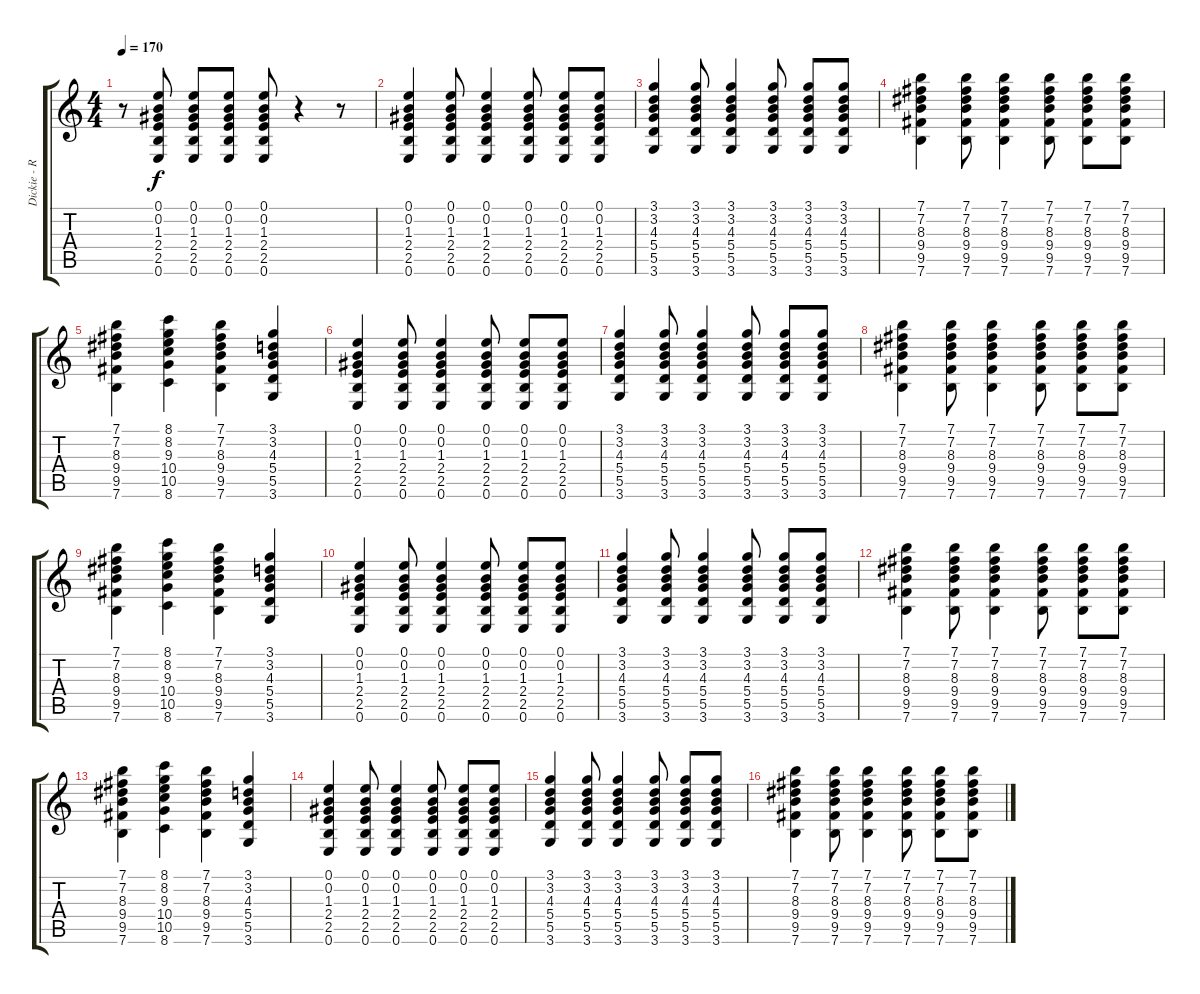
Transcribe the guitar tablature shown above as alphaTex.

\track ("Dickie - Rythm" "Dickie - R") {instrument electricguitarclean}
\staff {score tabs}
\tuning (E4 B3 G3 D3 A2 E2) {hide}
\ts (4 4)
\tempo 170
\clef g2
\ks c
r.8{dy f} (0.1 0.2 1.3 2.4 2.5 0.6).8 (0.1 0.2 1.3 2.4 2.5 0.6).8 (0.1 0.2 1.3 2.4 2.5 0.6).8 (0.1 0.2 1.3 2.4 2.5 0.6).8 r.4 r.8 |
(0.1 0.2 1.3 2.4 2.5 0.6).4 (0.1 0.2 1.3 2.4 2.5 0.6).8 (0.1 0.2 1.3 2.4 2.5 0.6).4 (0.1 0.2 1.3 2.4 2.5 0.6).8 (0.1 0.2 1.3 2.4 2.5 0.6).8 (0.1 0.2 1.3 2.4 2.5 0.6).8 |
(3.1 3.2 4.3 5.4 5.5 3.6).4 (3.1 3.2 4.3 5.4 5.5 3.6).8 (3.1 3.2 4.3 5.4 5.5 3.6).4 (3.1 3.2 4.3 5.4 5.5 3.6).8 (3.1 3.2 4.3 5.4 5.5 3.6).8 (3.1 3.2 4.3 5.4 5.5 3.6).8 |
(7.1 7.2 8.3 9.4 9.5 7.6).4 (7.1 7.2 8.3 9.4 9.5 7.6).8 (7.1 7.2 8.3 9.4 9.5 7.6).4 (7.1 7.2 8.3 9.4 9.5 7.6).8 (7.1 7.2 8.3 9.4 9.5 7.6).8 (7.1 7.2 8.3 9.4 9.5 7.6).8 |
(7.1 7.2 8.3 9.4 9.5 7.6).4 (8.1 8.2 9.3 10.4 10.5 8.6).4 (7.1 7.2 8.3 9.4 9.5 7.6).4 (3.1 3.2 4.3 5.4 5.5 3.6).4 |
(0.1 0.2 1.3 2.4 2.5 0.6).4 (0.1 0.2 1.3 2.4 2.5 0.6).8 (0.1 0.2 1.3 2.4 2.5 0.6).4 (0.1 0.2 1.3 2.4 2.5 0.6).8 (0.1 0.2 1.3 2.4 2.5 0.6).8 (0.1 0.2 1.3 2.4 2.5 0.6).8 |
(3.1 3.2 4.3 5.4 5.5 3.6).4 (3.1 3.2 4.3 5.4 5.5 3.6).8 (3.1 3.2 4.3 5.4 5.5 3.6).4 (3.1 3.2 4.3 5.4 5.5 3.6).8 (3.1 3.2 4.3 5.4 5.5 3.6).8 (3.1 3.2 4.3 5.4 5.5 3.6).8 |
(7.1 7.2 8.3 9.4 9.5 7.6).4 (7.1 7.2 8.3 9.4 9.5 7.6).8 (7.1 7.2 8.3 9.4 9.5 7.6).4 (7.1 7.2 8.3 9.4 9.5 7.6).8 (7.1 7.2 8.3 9.4 9.5 7.6).8 (7.1 7.2 8.3 9.4 9.5 7.6).8 |
(7.1 7.2 8.3 9.4 9.5 7.6).4 (8.1 8.2 9.3 10.4 10.5 8.6).4 (7.1 7.2 8.3 9.4 9.5 7.6).4 (3.1 3.2 4.3 5.4 5.5 3.6).4 |
(0.1 0.2 1.3 2.4 2.5 0.6).4 (0.1 0.2 1.3 2.4 2.5 0.6).8 (0.1 0.2 1.3 2.4 2.5 0.6).4 (0.1 0.2 1.3 2.4 2.5 0.6).8 (0.1 0.2 1.3 2.4 2.5 0.6).8 (0.1 0.2 1.3 2.4 2.5 0.6).8 |
(3.1 3.2 4.3 5.4 5.5 3.6).4 (3.1 3.2 4.3 5.4 5.5 3.6).8 (3.1 3.2 4.3 5.4 5.5 3.6).4 (3.1 3.2 4.3 5.4 5.5 3.6).8 (3.1 3.2 4.3 5.4 5.5 3.6).8 (3.1 3.2 4.3 5.4 5.5 3.6).8 |
(7.1 7.2 8.3 9.4 9.5 7.6).4 (7.1 7.2 8.3 9.4 9.5 7.6).8 (7.1 7.2 8.3 9.4 9.5 7.6).4 (7.1 7.2 8.3 9.4 9.5 7.6).8 (7.1 7.2 8.3 9.4 9.5 7.6).8 (7.1 7.2 8.3 9.4 9.5 7.6).8 |
(7.1 7.2 8.3 9.4 9.5 7.6).4 (8.1 8.2 9.3 10.4 10.5 8.6).4 (7.1 7.2 8.3 9.4 9.5 7.6).4 (3.1 3.2 4.3 5.4 5.5 3.6).4 |
(0.1 0.2 1.3 2.4 2.5 0.6).4 (0.1 0.2 1.3 2.4 2.5 0.6).8 (0.1 0.2 1.3 2.4 2.5 0.6).4 (0.1 0.2 1.3 2.4 2.5 0.6).8 (0.1 0.2 1.3 2.4 2.5 0.6).8 (0.1 0.2 1.3 2.4 2.5 0.6).8 |
(3.1 3.2 4.3 5.4 5.5 3.6).4 (3.1 3.2 4.3 5.4 5.5 3.6).8 (3.1 3.2 4.3 5.4 5.5 3.6).4 (3.1 3.2 4.3 5.4 5.5 3.6).8 (3.1 3.2 4.3 5.4 5.5 3.6).8 (3.1 3.2 4.3 5.4 5.5 3.6).8 |
(7.1 7.2 8.3 9.4 9.5 7.6).4 (7.1 7.2 8.3 9.4 9.5 7.6).8 (7.1 7.2 8.3 9.4 9.5 7.6).4 (7.1 7.2 8.3 9.4 9.5 7.6).8 (7.1 7.2 8.3 9.4 9.5 7.6).8 (7.1 7.2 8.3 9.4 9.5 7.6).8
